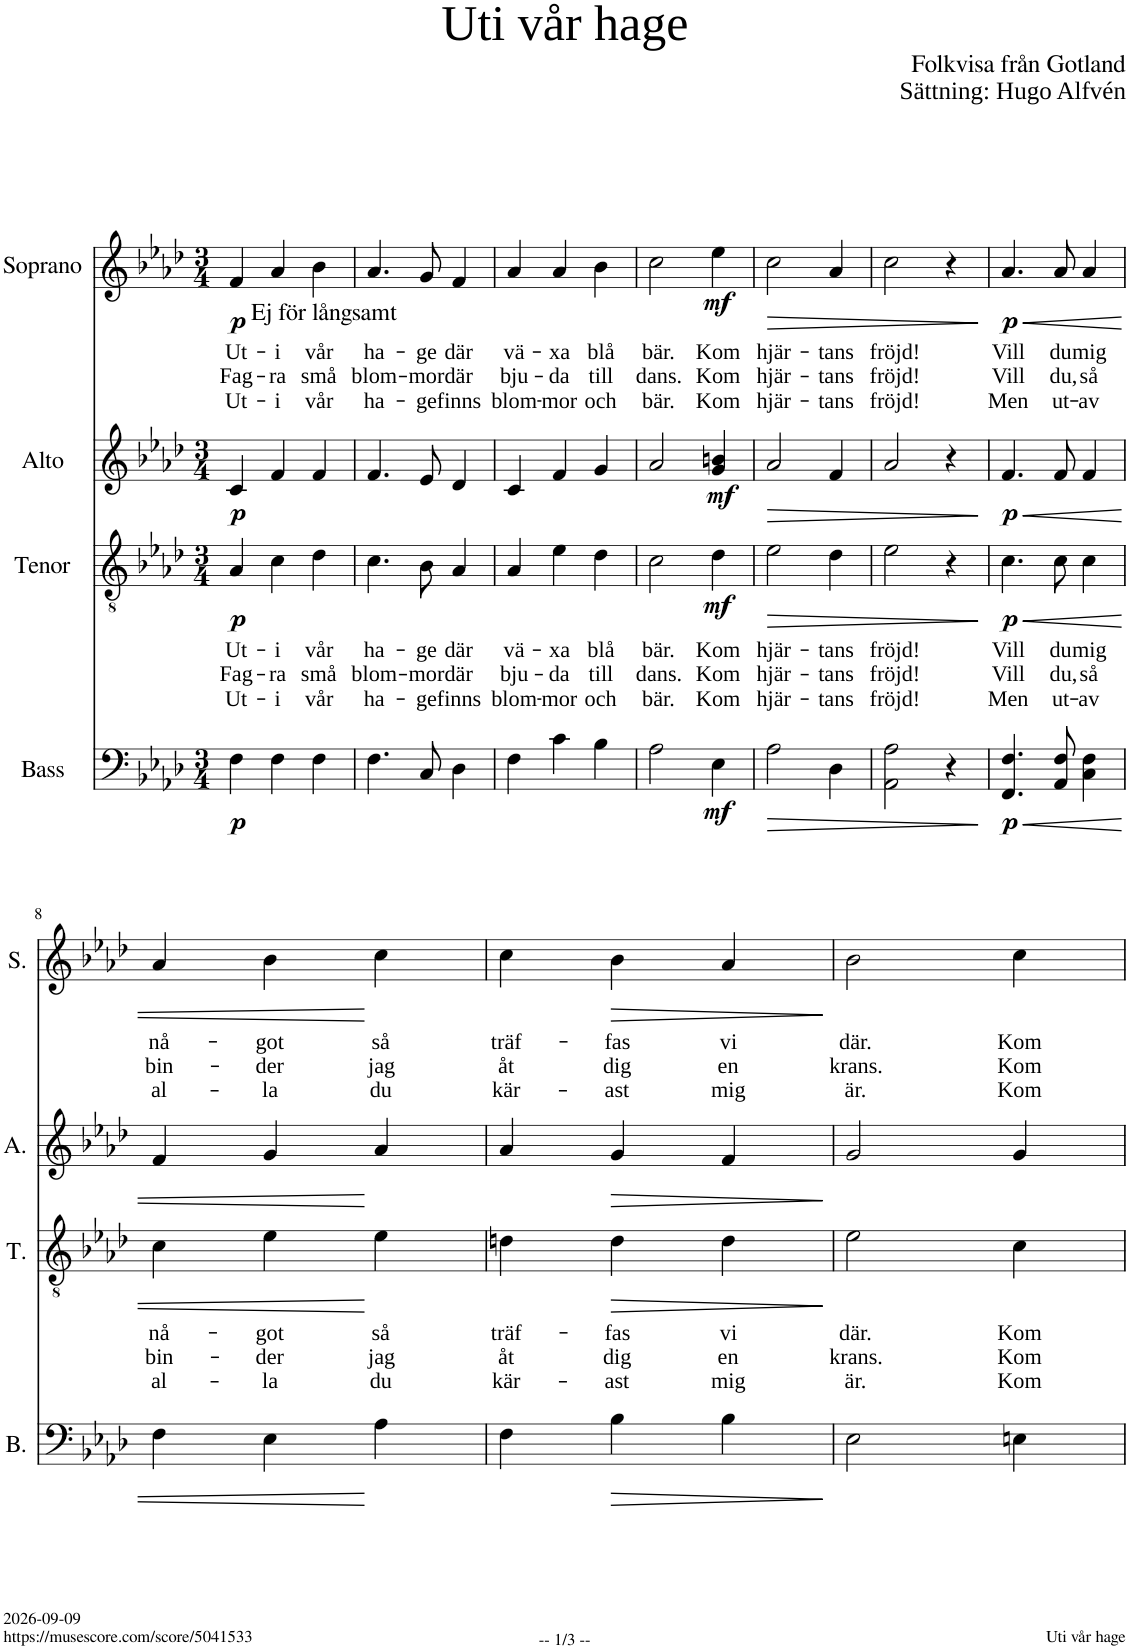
**kern	**dynam	**kern	**text	**text	**text	**dynam	**kern	**dynam	**kern	**text	**text	**text	**dynam
*part4	*part4	*part3	*part3	*part3	*part3	*part3	*part2	*part2	*part1	*part1	*part1	*part1	*part1
*staff4	*staff4	*staff3	*staff3	*staff3	*staff3	*staff3	*staff2	*staff2	*staff1	*staff1	*staff1	*staff1	*staff1
*I"Bass	*	*I"Tenor	*	*	*	*	*I"Alto	*	*I"Soprano	*	*	*	*
*I'B.	*	*I'T.	*	*	*	*	*I'A.	*	*I'S.	*	*	*	*
*clefF4	*	*clefGv2	*	*	*	*	*clefG2	*	*clefG2	*	*	*	*
*k[b-e-a-d-]	*	*k[b-e-a-d-]	*	*	*	*	*k[b-e-a-d-]	*	*k[b-e-a-d-]	*	*	*	*
*M3/4	*	*M3/4	*	*	*	*	*M3/4	*	*M3/4	*	*	*	*
=1	=1	=1	=1	=1	=1	=1	=1	=1	=1	=1	=1	=1	=1
!	!	!	!	!	!	!	!	!	!LO:TX:b:t=Ej för långsamt	!	!	!	!
!	!LO:DY:b	!	!LO:LY:b	!LO:LY:b	!LO:LY:b	!LO:DY:b	!	!LO:DY:b	!	!LO:LY:b	!LO:LY:b	!LO:LY:b	!LO:DY:b
4F\	p	4A-/	Ut-	Fag-	Ut-	p	4c/	p	4f/	Ut-	Fag-	Ut-	p
!	!	!	!LO:LY:b	!LO:LY:b	!LO:LY:b	!	!	!	!	!LO:LY:b	!LO:LY:b	!LO:LY:b	!
4F\	.	4c\	i	ra	i	.	4f/	.	4a-/	i	ra	i	.
!	!	!	!LO:LY:b	!LO:LY:b	!LO:LY:b	!	!	!	!	!LO:LY:b	!LO:LY:b	!LO:LY:b	!
4F\	.	4d-\	vår	små	vår	.	4f/	.	4b-\	vår	små	vår	.
=2	=2	=2	=2	=2	=2	=2	=2	=2	=2	=2	=2	=2	=2
!	!	!	!LO:LY:b	!LO:LY:b	!LO:LY:b	!	!	!	!	!LO:LY:b	!LO:LY:b	!LO:LY:b	!
4.F\	.	4.c\	ha-	blom-	ha-	.	4.f/	.	4.a-/	ha-	blom-	ha-	.
!	!	!	!LO:LY:b	!LO:LY:b	!LO:LY:b	!	!	!	!	!LO:LY:b	!LO:LY:b	!LO:LY:b	!
8C/	.	8B-\	ge	mor	ge	.	8e-/	.	8g/	ge	mor	ge	.
!	!	!	!LO:LY:b	!LO:LY:b	!LO:LY:b	!	!	!	!	!LO:LY:b	!LO:LY:b	!LO:LY:b	!
4D-\	.	4A-/	där	där	finns	.	4d-/	.	4f/	där	där	finns	.
=3	=3	=3	=3	=3	=3	=3	=3	=3	=3	=3	=3	=3	=3
!	!	!	!LO:LY:b	!LO:LY:b	!LO:LY:b	!	!	!	!	!LO:LY:b	!LO:LY:b	!LO:LY:b	!
4F\	.	4A-/	vä-	bju-	blom-	.	4c/	.	4a-/	vä-	bju-	blom-	.
!	!	!	!LO:LY:b	!LO:LY:b	!LO:LY:b	!	!	!	!	!LO:LY:b	!LO:LY:b	!LO:LY:b	!
4c\	.	4e-\	xa	da	mor	.	4f/	.	4a-/	xa	da	mor	.
!	!	!	!LO:LY:b	!LO:LY:b	!LO:LY:b	!	!	!	!	!LO:LY:b	!LO:LY:b	!LO:LY:b	!
4B-\	.	4d-\	blå	till	och	.	4g/	.	4b-\	blå	till	och	.
=4	=4	=4	=4	=4	=4	=4	=4	=4	=4	=4	=4	=4	=4
!	!	!	!LO:LY:b	!LO:LY:b	!LO:LY:b	!	!	!	!	!LO:LY:b	!LO:LY:b	!LO:LY:b	!
2A-\	.	2c\	bär.	dans.	bär.	.	2a-/	.	2cc\	bär.	dans.	bär.	.
!	!LO:DY:b	!	!LO:LY:b	!LO:LY:b	!LO:LY:b	!LO:DY:b	!	!LO:DY:b	!	!LO:LY:b	!LO:LY:b	!LO:LY:b	!LO:DY:b
4E-\	mf	4d-\	Kom	Kom	Kom	mf	4g/ 4bn/	mf	4ee-\	Kom	Kom	Kom	mf
=5	=5	=5	=5	=5	=5	=5	=5	=5	=5	=5	=5	=5	=5
!	!LO:HP:b	!	!LO:LY:b	!LO:LY:b	!LO:LY:b	!LO:HP:b	!	!LO:HP:b	!	!LO:LY:b	!LO:LY:b	!LO:LY:b	!LO:HP:b
2A-\	>	2e-\	hjär-	hjär-	hjär-	>	2a-/	>	2cc\	hjär-	hjär-	hjär-	>
!	!	!	!LO:LY:b	!LO:LY:b	!LO:LY:b	!	!	!	!	!LO:LY:b	!LO:LY:b	!LO:LY:b	!
4D-\	.	4d-\	tans	tans	tans	.	4f/	.	4a-/	tans	tans	tans	.
=6	=6	=6	=6	=6	=6	=6	=6	=6	=6	=6	=6	=6	=6
!	!	!	!LO:LY:b	!LO:LY:b	!LO:LY:b	!	!	!	!	!LO:LY:b	!LO:LY:b	!LO:LY:b	!
2AA-\ 2A-\	.	2e-\	fröjd!	fröjd!	fröjd!	.	2a-/	.	2cc\	fröjd!	fröjd!	fröjd!	.
4r	.	4r	.	.	.	.	4r	.	4r	.	.	.	.
.	]	.	.	.	.	]	.	]	.	.	.	.	]
=7	=7	=7	=7	=7	=7	=7	=7	=7	=7	=7	=7	=7	=7
!	!LO:HP:b	!	!LO:LY:b	!LO:LY:b	!LO:LY:b	!LO:HP:b	!	!LO:HP:b	!	!LO:LY:b	!LO:LY:b	!LO:LY:b	!LO:HP:b
!	!LO:DY:n=1:b	!	!	!	!	!LO:DY:n=1:b	!	!LO:DY:n=1:b	!	!	!	!	!LO:DY:n=1:b
4.FF/ 4.F/	< p	4.c\	Vill	Vill	Men	< p	4.f/	< p	4.a-/	Vill	Vill	Men	< p
!	!	!	!LO:LY:b	!LO:LY:b	!LO:LY:b	!	!	!	!	!LO:LY:b	!LO:LY:b	!LO:LY:b	!
8AA-/ 8F/	.	8c\	du	du,	ut-	.	8f/	.	8a-/	du	du,	ut-	.
!	!	!	!LO:LY:b	!LO:LY:b	!LO:LY:b	!	!	!	!	!LO:LY:b	!LO:LY:b	!LO:LY:b	!
4C\ 4F\	.	4c\	mig	så	av	.	4f/	.	4a-/	mig	så	av	.
!!LO:LB:g=z
=8	=8	=8	=8	=8	=8	=8	=8	=8	=8	=8	=8	=8	=8
!	!	!	!LO:LY:b	!LO:LY:b	!LO:LY:b	!	!	!	!	!LO:LY:b	!LO:LY:b	!LO:LY:b	!
4F\	.	4c\	nå-	bin-	al-	.	4f/	.	4a-/	nå-	bin-	al-	.
!	!	!	!LO:LY:b	!LO:LY:b	!LO:LY:b	!	!	!	!	!LO:LY:b	!LO:LY:b	!LO:LY:b	!
4E-\	.	4e-\	got	der	la	.	4g/	.	4b-\	got	der	la	.
!	!	!	!LO:LY:b	!LO:LY:b	!LO:LY:b	!	!	!	!	!LO:LY:b	!LO:LY:b	!LO:LY:b	!
4A-\	[	4e-\	så	jag	du	[	4a-/	[	4cc\	så	jag	du	[
=9	=9	=9	=9	=9	=9	=9	=9	=9	=9	=9	=9	=9	=9
!	!	!	!LO:LY:b	!LO:LY:b	!LO:LY:b	!	!	!	!	!LO:LY:b	!LO:LY:b	!LO:LY:b	!
4F\	.	4dn\	träf-	åt	kär-	.	4a-/	.	4cc\	träf-	åt	kär-	.
!	!LO:HP:b	!	!LO:LY:b	!LO:LY:b	!LO:LY:b	!LO:HP:b	!	!LO:HP:b	!	!LO:LY:b	!LO:LY:b	!LO:LY:b	!LO:HP:b
4B-\	>	4d\	fas	dig	ast	>	4g/	>	4b-\	fas	dig	ast	>
!	!	!	!LO:LY:b	!LO:LY:b	!LO:LY:b	!	!	!	!	!LO:LY:b	!LO:LY:b	!LO:LY:b	!
4B-\	.	4d\	vi	en	mig	.	4f/	.	4a-/	vi	en	mig	.
.	]	.	.	.	.	]	.	]	.	.	.	.	]
=10	=10	=10	=10	=10	=10	=10	=10	=10	=10	=10	=10	=10	=10
!	!	!	!LO:LY:b	!LO:LY:b	!LO:LY:b	!	!	!	!	!LO:LY:b	!LO:LY:b	!LO:LY:b	!
2E-\	.	2e-\	där.	krans.	är.	.	2g/	.	2b-\	där.	krans.	är.	.
!	!	!	!LO:LY:b	!LO:LY:b	!LO:LY:b	!	!	!	!	!LO:LY:b	!LO:LY:b	!LO:LY:b	!
4En\	.	4c\	Kom	Kom	Kom	.	4g/	.	4cc\	Kom	Kom	Kom	.
=	=	=	=	=	=	=	=	=	=	=	=	=	=
*-	*-	*-	*-	*-	*-	*-	*-	*-	*-	*-	*-	*-	*-
